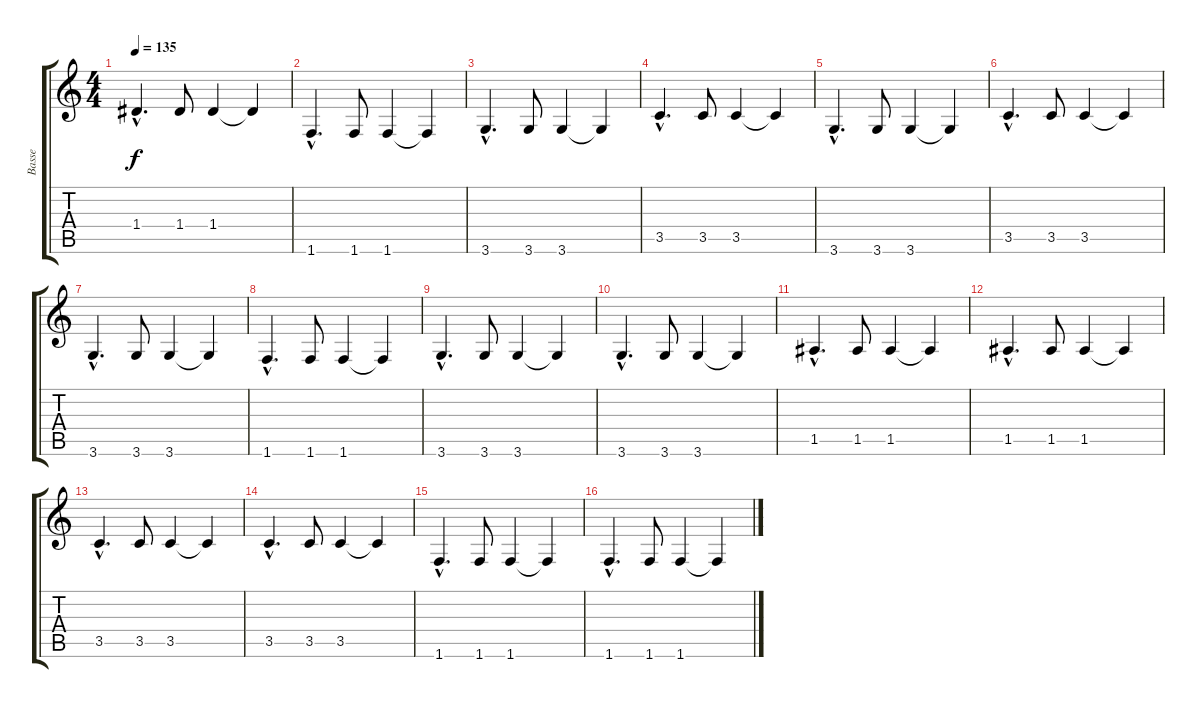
\track ("Basse" "Basse") {instrument acousticguitarnylon}
\staff {score tabs}
\tuning (E4 B3 G3 D3 A2 E2) {hide}
\ts (4 4)
\tempo 135
\clef g2
\ks c
1.4{hac}.4{d dy f} 1.4.8 1.4.4 1.4{t}.4 |
1.6{hac}.4{d} 1.6.8 1.6.4 1.6{t}.4 |
3.6{hac}.4{d} 3.6.8 3.6.4 3.6{t}.4 |
3.5{hac}.4{d} 3.5.8 3.5.4 3.5{t}.4 |
3.6{hac}.4{d} 3.6.8 3.6.4 3.6{t}.4 |
3.5{hac}.4{d} 3.5.8 3.5.4 3.5{t}.4 |
3.6{hac}.4{d} 3.6.8 3.6.4 3.6{t}.4 |
1.6{hac}.4{d} 1.6.8 1.6.4 1.6{t}.4 |
3.6{hac}.4{d} 3.6.8 3.6.4 3.6{t}.4 |
3.6{hac}.4{d} 3.6.8 3.6.4 3.6{t}.4 |
1.5{hac}.4{d} 1.5.8 1.5.4 1.5{t}.4 |
1.5{hac}.4{d} 1.5.8 1.5.4 1.5{t}.4 |
3.5{hac}.4{d} 3.5.8 3.5.4 3.5{t}.4 |
3.5{hac}.4{d} 3.5.8 3.5.4 3.5{t}.4 |
1.6{hac}.4{d} 1.6.8 1.6.4 1.6{t}.4 |
1.6{hac}.4{d} 1.6.8 1.6.4 1.6{t}.4
